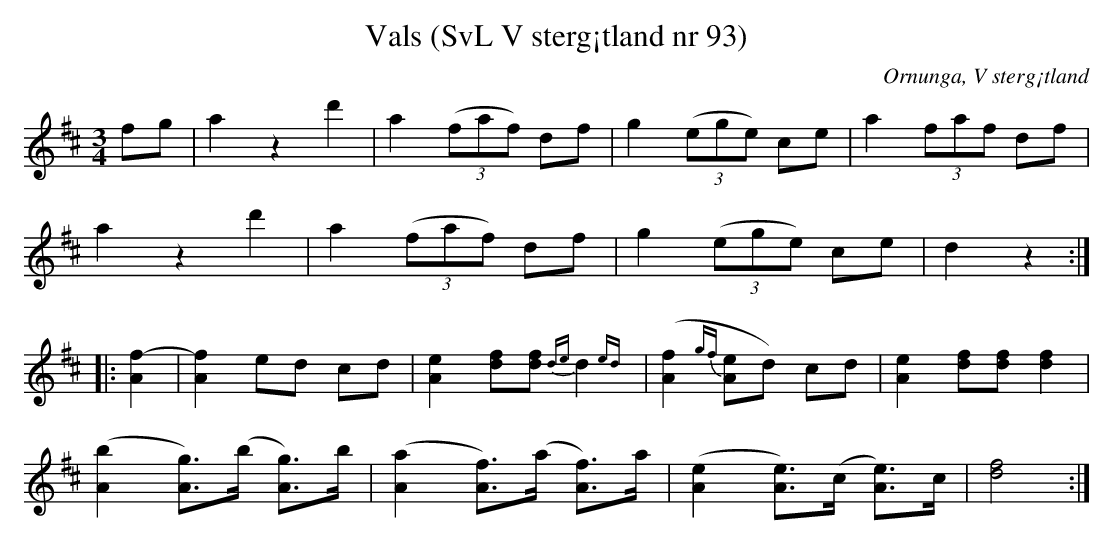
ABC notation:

X:1
T:Vals (SvL V sterg¡tland nr 93)
M:3/4
L:1/8
O:Ornunga, V sterg¡tland
K:D
fg | a2 z2 d'2 | a2 ((3faf) df | g2 ((3ege) ce | a2 (3faf df |
a2 z2 d'2 | a2 ((3faf) df | g2 ((3ege) ce | d2z2 ::
[f2-A2] | [f2A2] ed cd | [e2A2] [df][df] {de}d2{ed} | ([f2A2]{gf}[eA]d) cd | [e2A2] [df][df][f2d2] |
([b2A2] [gA])>(b [gA])>b | ([a2A2] [fA])>(a [fA])>a | ([e2A2] [eA])>(c [eA])>c | [d4f4] :|
